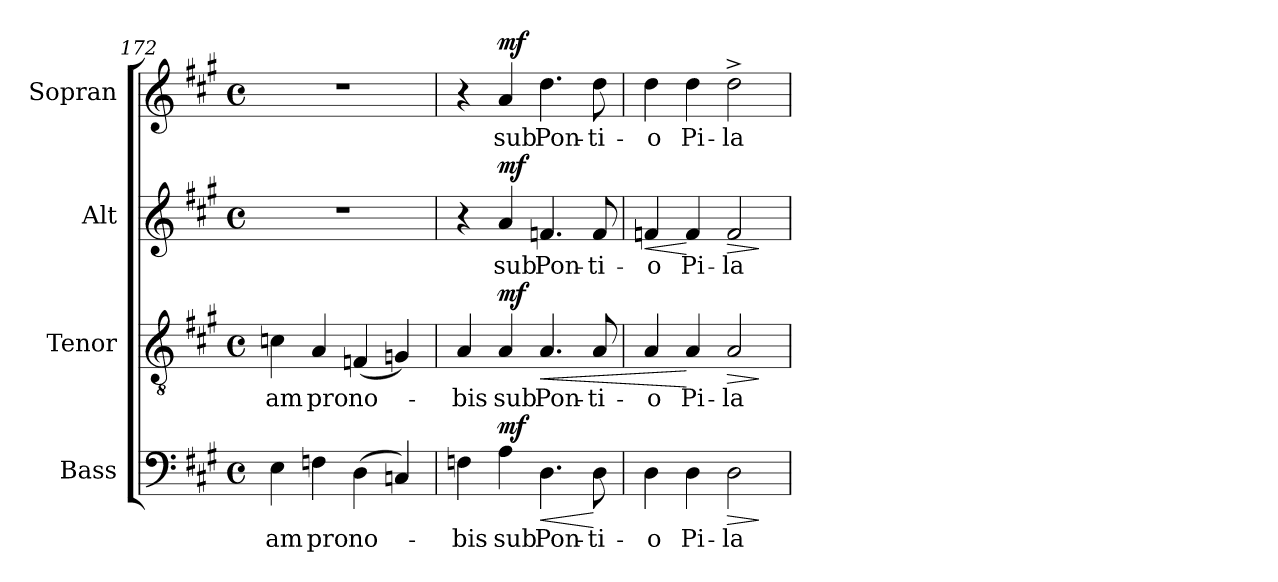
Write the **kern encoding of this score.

**kern	**text	**dynam	**kern	**text	**dynam	**kern	**text	**dynam	**kern	**text	**dynam
*part4	*part4	*part4	*part3	*part3	*part3	*part2	*part2	*part2	*part1	*part1	*part1
*staff4	*staff4	*staff4	*staff3	*staff3	*staff3	*staff2	*staff2	*staff2	*staff1	*staff1	*staff1
*I"Bass	*	*	*I"Tenor	*	*	*I"Alt	*	*	*I"Sopran	*	*
*I'B.	*	*	*I'T.	*	*	*I'A.	*	*	*I'S.	*	*
*clefF4	*	*	*clefGv2	*	*	*clefG2	*	*	*clefG2	*	*
*k[f#c#g#]	*	*	*k[f#c#g#]	*	*	*k[f#c#g#]	*	*	*k[f#c#g#]	*	*
*A:	*	*	*A:	*	*	*A:	*	*	*A:	*	*
*M4/4	*	*	*M4/4	*	*	*M4/4	*	*	*M4/4	*	*
*met(c)	*	*	*met(c)	*	*	*met(c)	*	*	*met(c)	*	*
=172	=172	=172	=172	=172	=172	=172	=172	=172	=172	=172	=172
!	!LO:LY:b	!	!	!LO:LY:b	!	!	!	!	!	!	!
4E\	-am	.	4cn\	-am	.	1r	.	.	1r	.	.
!	!LO:LY:b	!	!	!LO:LY:b	!	!	!	!	!	!	!
4Fn\	pro	.	4A/	pro	.	.	.	.	.	.	.
!	!LO:LY:b	!	!	!LO:LY:b	!	!	!	!	!	!	!
(>4D\	no-	.	(<4Fn/	no-	.	.	.	.	.	.	.
4Cn/)	.	.	4Gn/)	.	.	.	.	.	.	.	.
!!LO:LB:g=z
=173	=173	=173	=173	=173	=173	=173	=173	=173	=173	=173	=173
!	!LO:LY:b	!	!	!LO:LY:b	!	!	!	!	!	!	!
4Fn\	-bis	.	4A/	-bis	.	4r	.	.	4r	.	.
!	!LO:LY:b	!LO:DY:a	!	!LO:LY:b	!LO:DY:a	!	!LO:LY:b	!LO:DY:a	!	!LO:LY:b	!LO:DY:a
4A\	sub	mf	4A/	sub	mf	4a/	sub	mf	4a/	sub	mf
!	!LO:LY:b	!LO:HP:b	!	!LO:LY:b	!LO:HP:b	!	!LO:LY:b	!	!	!LO:LY:b	!
4.D\	Pon-	<	4.A/	Pon-	<	4.fn/	Pon-	.	4.dd\	Pon-	.
!	!LO:LY:b	!	!	!LO:LY:b	!	!	!LO:LY:b	!	!	!LO:LY:b	!
8D\	-ti-	[	8A/	-ti-	.	8f/	-ti-	.	8dd\	-ti-	.
=174	=174	=174	=174	=174	=174	=174	=174	=174	=174	=174	=174
!	!LO:LY:b	!	!	!LO:LY:b	!	!	!LO:LY:b	!LO:HP:b	!	!LO:LY:b	!
4D\	-o	.	4A/	-o	.	4fn/	-o	<	4dd\	-o	.
!	!LO:LY:b	!	!	!LO:LY:b	!	!	!LO:LY:b	!	!	!LO:LY:b	!
4D\	Pi-	.	4A/	Pi-	[	4f/	Pi-	[	4dd\	Pi-	.
!	!LO:LY:b	!LO:HP:b	!	!LO:LY:b	!LO:HP:b	!	!LO:LY:b	!LO:HP:b	!	!LO:LY:b	!
2D\	-la-	>	2A/	-la-	>	2f/	-la-	>	2dd^>\	-la-	.
.	.	]	.	.	]	.	.	]	.	.	.
=	=	=	=	=	=	=	=	=	=	=	=
*-	*-	*-	*-	*-	*-	*-	*-	*-	*-	*-	*-
